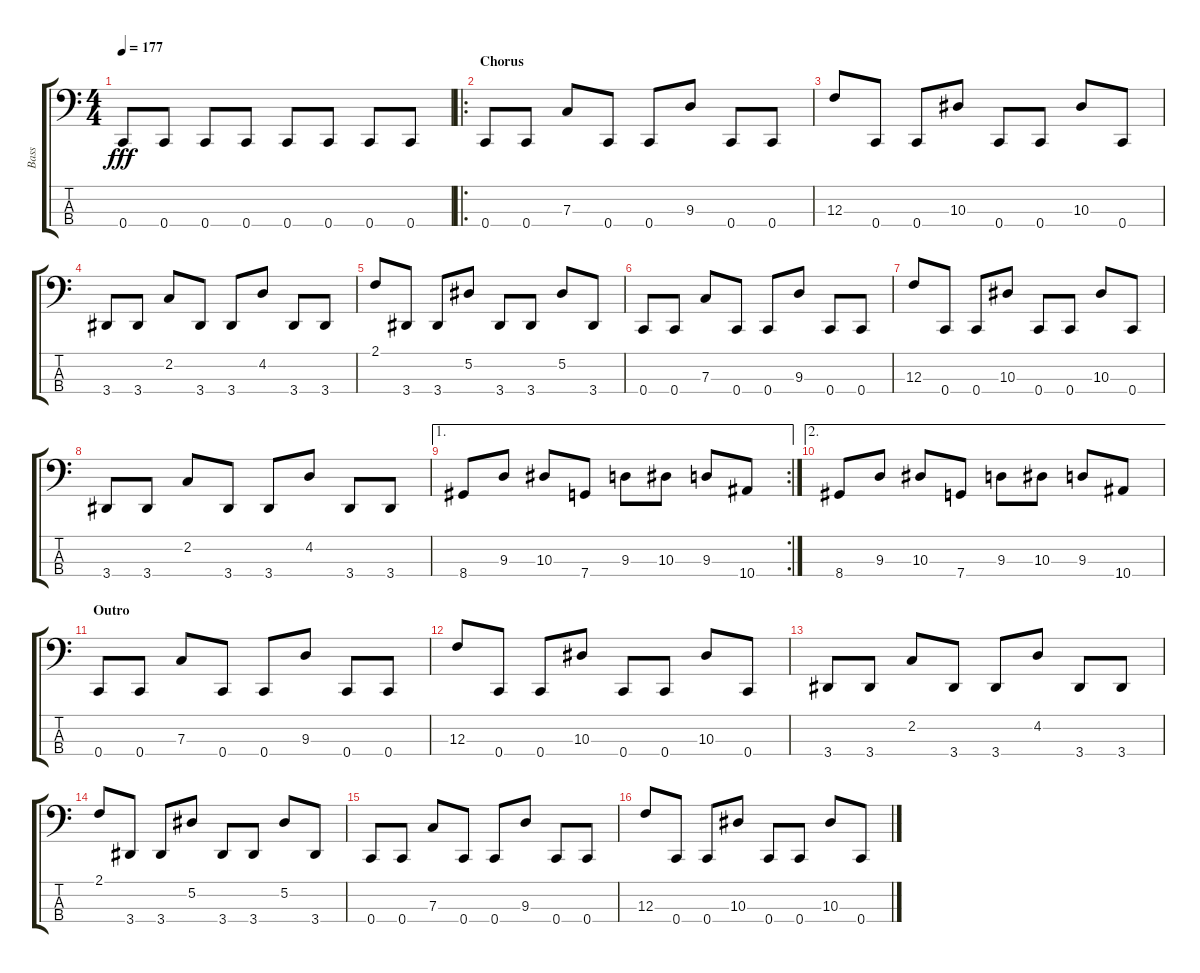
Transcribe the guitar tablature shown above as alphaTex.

\track ("Bass" "Bass") {instrument electricbassfinger}
\staff {score tabs}
\tuning (Eb2 Bb1 F1 C1) {hide}
\ts (4 4)
\tempo 177
\clef f4
\ks c
0.4.8{dy fff} 0.4.8 0.4.8 0.4.8 0.4.8 0.4.8 0.4.8 0.4.8 |
\ro
\section ("" "Chorus")
0.4.8 0.4.8 7.3.8 0.4.8 0.4.8 9.3.8 0.4.8 0.4.8 |
12.3.8 0.4.8 0.4.8 10.3.8 0.4.8 0.4.8 10.3.8 0.4.8 |
3.4.8 3.4.8 2.2.8 3.4.8 3.4.8 4.2.8 3.4.8 3.4.8 |
2.1.8 3.4.8 3.4.8 5.2.8 3.4.8 3.4.8 5.2.8 3.4.8 |
0.4.8 0.4.8 7.3.8 0.4.8 0.4.8 9.3.8 0.4.8 0.4.8 |
12.3.8 0.4.8 0.4.8 10.3.8 0.4.8 0.4.8 10.3.8 0.4.8 |
3.4.8 3.4.8 2.2.8 3.4.8 3.4.8 4.2.8 3.4.8 3.4.8 |
\ae 1
\rc 2
8.4.8 9.3.8 10.3.8 7.4.8 9.3.8 10.3.8 9.3.8 10.4.8 |
\ae 2
8.4.8 9.3.8 10.3.8 7.4.8 9.3.8 10.3.8 9.3.8 10.4.8 |
\section ("" "Outro")
0.4.8 0.4.8 7.3.8 0.4.8 0.4.8 9.3.8 0.4.8 0.4.8 |
12.3.8 0.4.8 0.4.8 10.3.8 0.4.8 0.4.8 10.3.8 0.4.8 |
3.4.8 3.4.8 2.2.8 3.4.8 3.4.8 4.2.8 3.4.8 3.4.8 |
2.1.8 3.4.8 3.4.8 5.2.8 3.4.8 3.4.8 5.2.8 3.4.8 |
0.4.8 0.4.8 7.3.8 0.4.8 0.4.8 9.3.8 0.4.8 0.4.8 |
12.3.8 0.4.8 0.4.8 10.3.8 0.4.8 0.4.8 10.3.8 0.4.8
